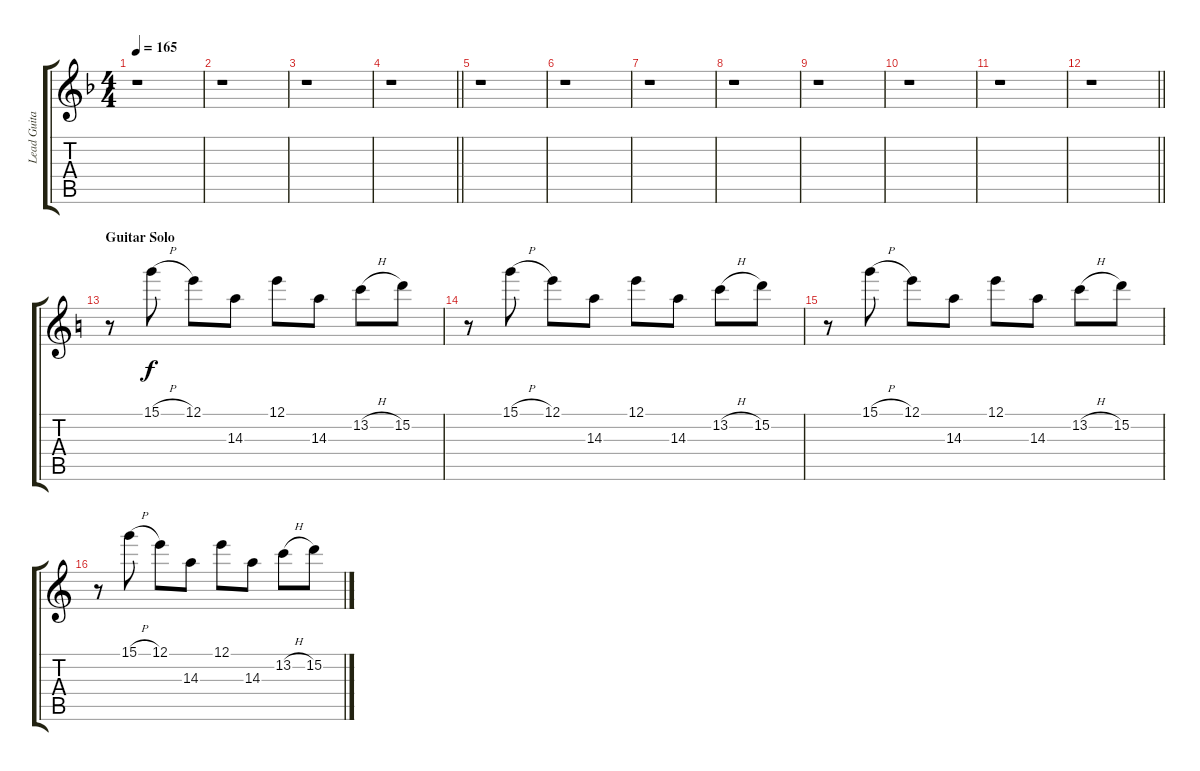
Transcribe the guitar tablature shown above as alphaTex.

\track ("Lead Guitar 1: Patrick Juhàsz" "Lead Guita") {instrument overdrivenguitar}
\staff {score tabs}
\tuning (E4 B3 G3 D3 A2 E2) {hide}
\ts (4 4)
\tempo 165
\clef g2
\ks dminor
r.1{dy f} |
r.1 |
r.1 |
\barLineRight lightlight
r.1 |
r.1 |
r.1 |
r.1 |
r.1 |
r.1 |
r.1 |
r.1 |
\barLineRight lightlight
r.1 |
\section ("" "Guitar Solo")
\ks aminor
r.8 15.1{h}.8 12.1.8 14.3.8 12.1.8 14.3.8 13.2{h}.8 15.2.8 |
r.8 15.1{h}.8 12.1.8 14.3.8 12.1.8 14.3.8 13.2{h}.8 15.2.8 |
r.8 15.1{h}.8 12.1.8 14.3.8 12.1.8 14.3.8 13.2{h}.8 15.2.8 |
r.8 15.1{h}.8 12.1.8 14.3.8 12.1.8 14.3.8 13.2{h}.8 15.2.8
